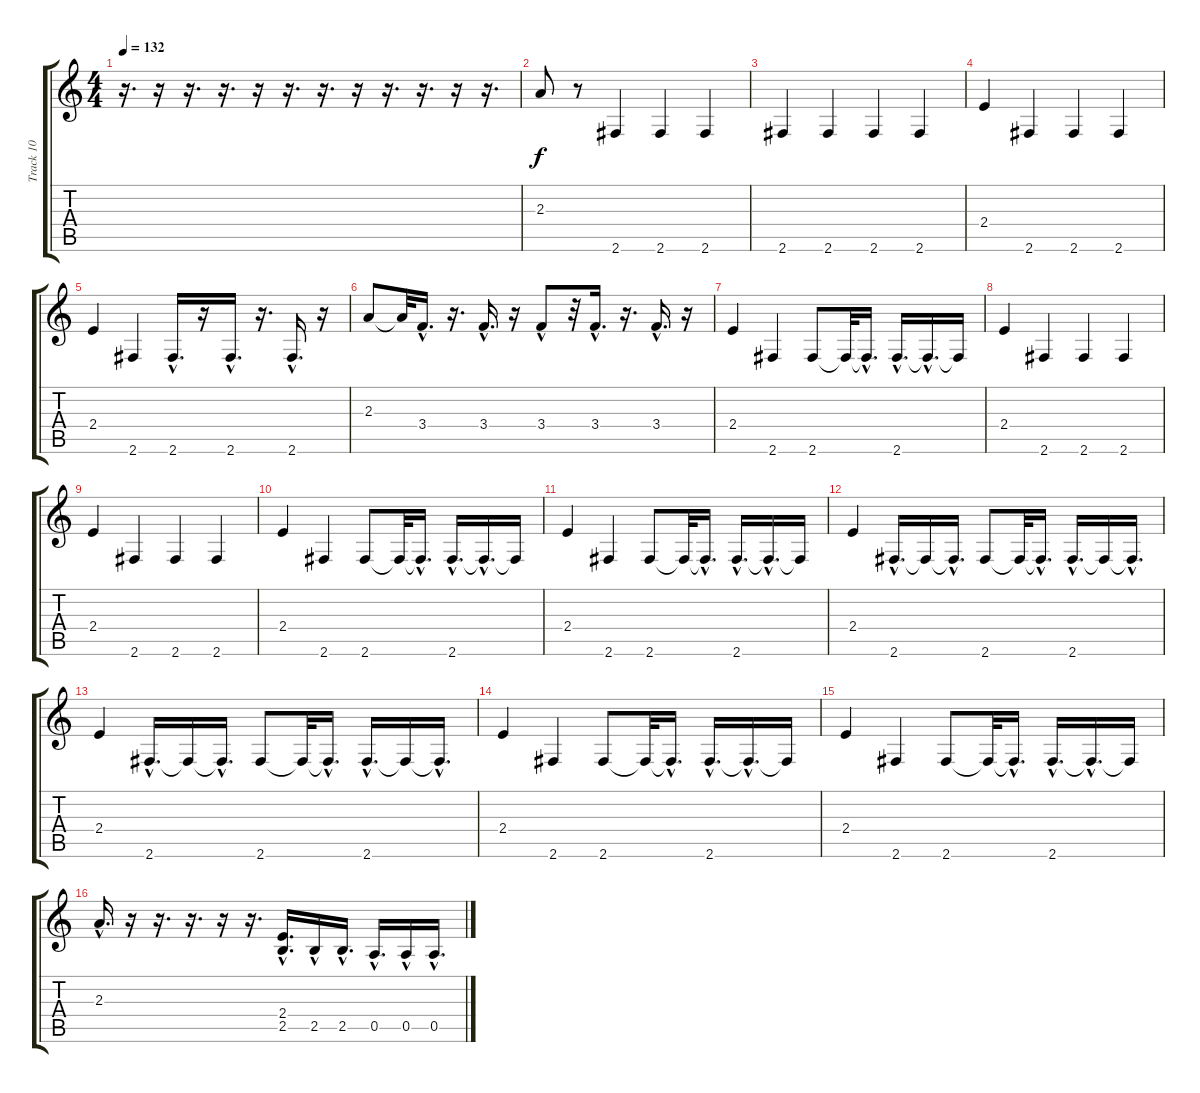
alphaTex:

\track ("Track 10" "Track 10") {instrument acousticguitarnylon}
\staff {score tabs}
\tuning (E4 B3 G3 D3 A2 E2) {hide}
\ts (4 4)
\tempo 132
\clef g2
\ks c
r.16{d dy f} r.16 r.16{d} r.16{d} r.16 r.16{d} r.16{d} r.16 r.16{d} r.16{d} r.16 r.16{d} |
2.3.8 r.8 2.6.4 2.6.4 2.6.4 |
2.6.4 2.6.4 2.6.4 2.6.4 |
2.4.4 2.6.4 2.6.4 2.6.4 |
2.4.4 2.6.4 2.6{hac}.16{d} r.16 2.6{hac}.16{d} r.16{d} 2.6{hac}.16{d} r.16 |
2.3.8 2.3{t}.32 3.4{hac}.16{d} r.16{d} 3.4{hac}.16{d} r.16 3.4{hac}.8 r.32 3.4{hac}.16{d} r.16{d} 3.4{hac}.16{d} r.16 |
2.4.4 2.6.4 2.6.8 2.6{t}.32 2.6{hac t}.16{d} 2.6{hac}.16{d} 2.6{hac t}.16{d} 2.6{t}.16 |
2.4.4 2.6.4 2.6.4 2.6.4 |
2.4.4 2.6.4 2.6.4 2.6.4 |
2.4.4 2.6.4 2.6.8 2.6{t}.32 2.6{hac t}.16{d} 2.6{hac}.16{d} 2.6{hac t}.16{d} 2.6{t}.16 |
2.4.4 2.6.4 2.6.8 2.6{t}.32 2.6{hac t}.16{d} 2.6{hac}.16{d} 2.6{hac t}.16{d} 2.6{t}.16 |
2.4.4 2.6{hac}.16{d} 2.6{t}.16 2.6{hac t}.16{d} 2.6.8 2.6{t}.32 2.6{hac t}.16{d} 2.6{hac}.16{d} 2.6{t}.16 2.6{hac t}.16{d} |
2.4.4 2.6{hac}.16{d} 2.6{t}.16 2.6{hac t}.16{d} 2.6.8 2.6{t}.32 2.6{hac t}.16{d} 2.6{hac}.16{d} 2.6{t}.16 2.6{hac t}.16{d} |
2.4.4 2.6.4 2.6.8 2.6{t}.32 2.6{hac t}.16{d} 2.6{hac}.16{d} 2.6{hac t}.16{d} 2.6{t}.16 |
2.4.4 2.6.4 2.6.8 2.6{t}.32 2.6{hac t}.16{d} 2.6{hac}.16{d} 2.6{hac t}.16{d} 2.6{t}.16 |
2.3{hac}.16{d} r.16 r.16{d} r.16{d} r.16 r.16{d} (2.4 2.5{hac}).16{d} 2.5{hac}.16 2.5{hac}.16{d} 0.5{hac}.16{d} 0.5{hac}.16 0.5{hac}.16{d}
